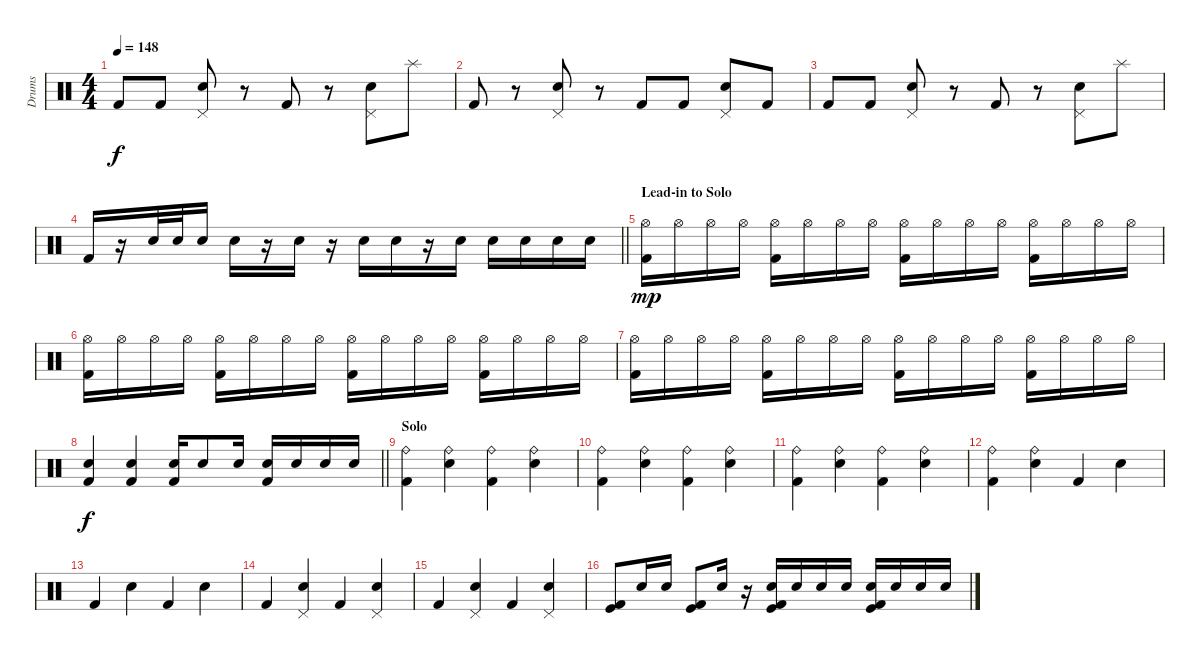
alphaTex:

\track ("Drums" "Drums") {instrument percussion}
\staff {score}
\articulation defaults
\ts (4 4)
\tempo 148
\clef neutral
\ks c "Kick (hit) 2".8{dy f} "Kick (hit) 2".8
("Pedal Hi-Hat (hit)" "Snare (hit) 2").8 r.8 "Kick (hit) 2".8 r.8 ("Pedal Hi-Hat (hit)" "Snare (hit) 2").8 "Splash (hit)".8 |
"Kick (hit) 2".8 r.8 ("Pedal Hi-Hat (hit)" "Snare (hit) 2").8 r.8 "Kick (hit) 2".8 "Kick (hit) 2".8 ("Pedal Hi-Hat (hit)" "Snare (hit) 2").8 "Kick (hit) 2".8 |
"Kick (hit) 2".8 "Kick (hit) 2".8 ("Pedal Hi-Hat (hit)" "Snare (hit) 2").8 r.8 "Kick (hit) 2".8 r.8 ("Pedal Hi-Hat (hit)" "Snare (hit) 2").8 "Splash (hit)".8 |
\barLineRight lightlight "Kick (hit) 2".16
r.16 "Electric Snare (hit)".32 "Electric Snare (hit)".32 "Electric Snare (hit)".16 "Electric Snare (hit)".16 r.16 "Electric Snare (hit)".16 r.16 "Electric Snare (hit)".16 "Electric Snare (hit)".16 r.16 "Electric Snare (hit)".16 "Electric Snare (hit)".16 "Electric Snare (hit)".16 "Electric Snare (hit)".16 "Electric Snare (hit)".16 |
\section ("" "Lead-in to Solo")
("Hi-Hat (open)" "Kick (hit) 2").16{dy mp} "Hi-Hat (open)".16 "Hi-Hat (open)".16 "Hi-Hat (open)".16 ("Hi-Hat (open)" "Kick (hit) 2").16 "Hi-Hat (open)".16 "Hi-Hat (open)".16 "Hi-Hat (open)".16 ("Hi-Hat (open)" "Kick (hit) 2").16 "Hi-Hat (open)".16 "Hi-Hat (open)".16 "Hi-Hat (open)".16 ("Hi-Hat (open)" "Kick (hit) 2").16 "Hi-Hat (open)".16 "Hi-Hat (open)".16 "Hi-Hat (open)".16 |
("Hi-Hat (open)" "Kick (hit) 2").16 "Hi-Hat (open)".16 "Hi-Hat (open)".16 "Hi-Hat (open)".16 ("Hi-Hat (open)" "Kick (hit) 2").16 "Hi-Hat (open)".16 "Hi-Hat (open)".16 "Hi-Hat (open)".16 ("Hi-Hat (open)" "Kick (hit) 2").16 "Hi-Hat (open)".16 "Hi-Hat (open)".16 "Hi-Hat (open)".16 ("Hi-Hat (open)" "Kick (hit) 2").16 "Hi-Hat (open)".16 "Hi-Hat (open)".16 "Hi-Hat (open)".16 |
("Hi-Hat (open)" "Kick (hit) 2").16 "Hi-Hat (open)".16 "Hi-Hat (open)".16 "Hi-Hat (open)".16 ("Hi-Hat (open)" "Kick (hit) 2").16 "Hi-Hat (open)".16 "Hi-Hat (open)".16 "Hi-Hat (open)".16 ("Hi-Hat (open)" "Kick (hit) 2").16 "Hi-Hat (open)".16 "Hi-Hat (open)".16 "Hi-Hat (open)".16 ("Hi-Hat (open)" "Kick (hit) 2").16 "Hi-Hat (open)".16 "Hi-Hat (open)".16 "Hi-Hat (open)".16 |
\barLineRight lightlight
("Electric Snare (hit)" "Kick (hit) 2").4{dy f} ("Electric Snare (hit)" "Kick (hit) 2").4 ("Electric Snare (hit)" "Kick (hit) 2").16 "Electric Snare (hit)".8 "Electric Snare (hit)".16 ("Electric Snare (hit)" "Kick (hit) 2").16 "Electric Snare (hit)".16 "Electric Snare (hit)".16 "Electric Snare (hit)".16 |
\section ("" "Solo")
("Ride (bell)" "Kick (hit) 2").4 ("Ride (bell)" "Snare (hit) 2").4 ("Ride (bell)" "Kick (hit) 2").4 ("Ride (bell)" "Snare (hit) 2").4 |
("Ride (bell)" "Kick (hit) 2").4 ("Ride (bell)" "Snare (hit) 2").4 ("Ride (bell)" "Kick (hit) 2").4 ("Ride (bell)" "Snare (hit) 2").4 |
("Ride (bell)" "Kick (hit) 2").4 ("Ride (bell)" "Snare (hit) 2").4 ("Ride (bell)" "Kick (hit) 2").4 ("Ride (bell)" "Snare (hit) 2").4 |
("Ride (bell)" "Kick (hit) 2").4 ("Ride (bell)" "Snare (hit) 2").4 "Kick (hit) 2".4 "Snare (hit) 2".4 |
"Kick (hit) 2".4 "Snare (hit) 2".4 "Kick (hit) 2".4 "Snare (hit) 2".4 |
"Kick (hit) 2".4 ("Pedal Hi-Hat (hit)" "Snare (hit) 2").4 "Kick (hit) 2".4 ("Pedal Hi-Hat (hit)" "Snare (hit) 2").4 |
"Kick (hit) 2".4 ("Pedal Hi-Hat (hit)" "Snare (hit) 2").4 "Kick (hit) 2".4 ("Pedal Hi-Hat (hit)" "Snare (hit) 2").4 |
("Kick (hit)" "Kick (hit) 2").8 "Snare (hit) 2".16 "Electric Snare (hit)".16 ("Kick (hit)" "Kick (hit) 2").8 "Electric Snare (hit)".16 r.16 ("Electric Snare (hit)" "Kick (hit)" "Kick (hit) 2").16 "Electric Snare (hit)".16 "Electric Snare (hit)".16 "Electric Snare (hit)".16 ("Electric Snare (hit)" "Kick (hit)" "Kick (hit) 2").16 "Electric Snare (hit)".16 "Electric Snare (hit)".16 "Electric Snare (hit)".16
